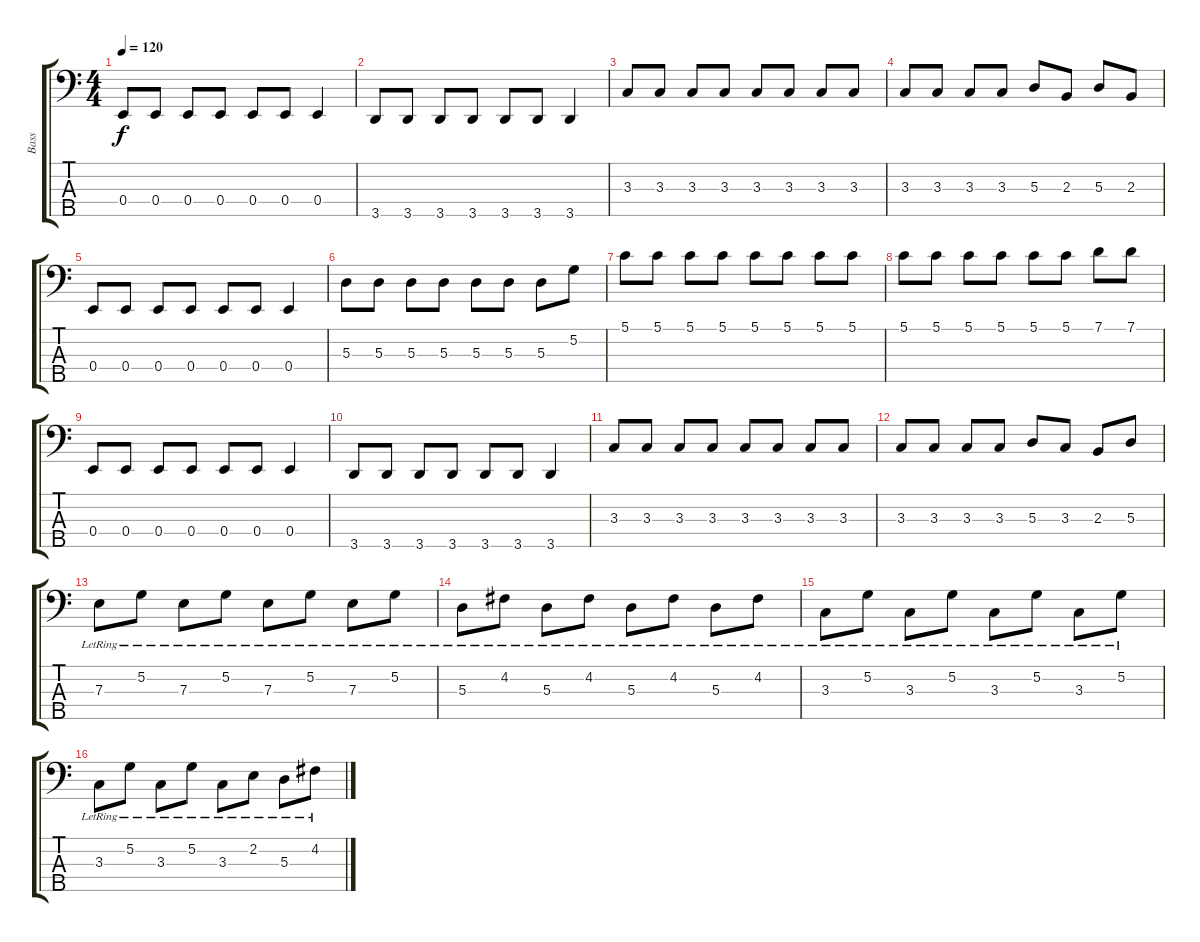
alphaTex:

\track ("Bass" "Bass") {instrument electricbassfinger}
\staff {score tabs}
\tuning (G2 D2 A1 E1 B0) {hide}
\ts (4 4)
\tempo 120
\clef f4
\ks c
0.4.8{dy f} 0.4.8 0.4.8 0.4.8 0.4.8 0.4.8 0.4.4 |
3.5.8 3.5.8 3.5.8 3.5.8 3.5.8 3.5.8 3.5.4 |
3.3.8 3.3.8 3.3.8 3.3.8 3.3.8 3.3.8 3.3.8 3.3.8 |
3.3.8 3.3.8 3.3.8 3.3.8 5.3.8 2.3.8 5.3.8 2.3.8 |
0.4.8 0.4.8 0.4.8 0.4.8 0.4.8 0.4.8 0.4.4 |
5.3.8 5.3.8 5.3.8 5.3.8 5.3.8 5.3.8 5.3.8 5.2.8 |
5.1.8 5.1.8 5.1.8 5.1.8 5.1.8 5.1.8 5.1.8 5.1.8 |
5.1.8 5.1.8 5.1.8 5.1.8 5.1.8 5.1.8 7.1.8 7.1.8 |
0.4.8 0.4.8 0.4.8 0.4.8 0.4.8 0.4.8 0.4.4 |
3.5.8 3.5.8 3.5.8 3.5.8 3.5.8 3.5.8 3.5.4 |
3.3.8 3.3.8 3.3.8 3.3.8 3.3.8 3.3.8 3.3.8 3.3.8 |
3.3.8 3.3.8 3.3.8 3.3.8 5.3.8 3.3.8 2.3.8 5.3.8 |
7.3{lr}.8 5.2{lr}.8 7.3{lr}.8 5.2{lr}.8 7.3{lr}.8 5.2{lr}.8 7.3{lr}.8 5.2{lr}.8 |
5.3{lr}.8 4.2{lr}.8 5.3{lr}.8 4.2{lr}.8 5.3{lr}.8 4.2{lr}.8 5.3{lr}.8 4.2{lr}.8 |
3.3{lr}.8 5.2{lr}.8 3.3{lr}.8 5.2{lr}.8 3.3{lr}.8 5.2{lr}.8 3.3{lr}.8 5.2{lr}.8 |
3.3{lr}.8 5.2{lr}.8 3.3{lr}.8 5.2{lr}.8 3.3{lr}.8 2.2{lr}.8 5.3{lr}.8 4.2{lr}.8
